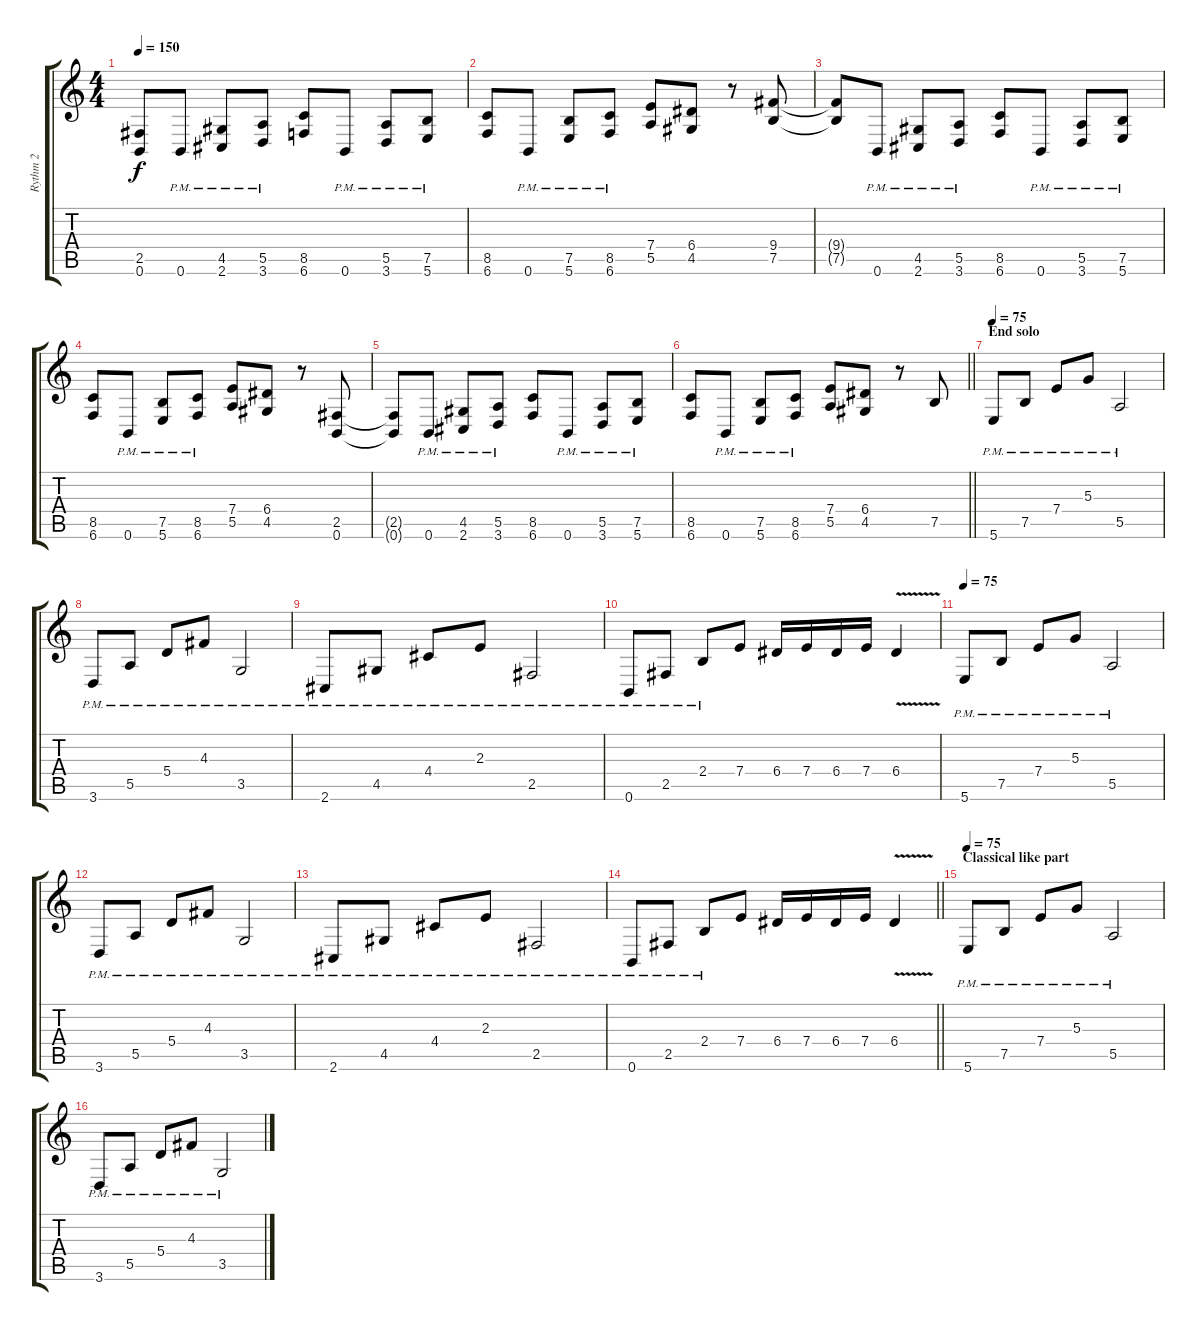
\track ("Rythm 2" "Rythm 2") {instrument distortionguitar}
\staff {score tabs}
\tuning (B3 Gb3 D3 A2 E2 B1) {hide}
\ts (4 4)
\tempo 150
\clef g2
\ks c
(2.5{t} 0.6{t}).8{dy f} 0.6{pm}.8 (4.5{pm} 2.6{pm}).8 (5.5{pm} 3.6{pm}).8 (8.5 6.6).8 0.6{pm}.8 (5.5{pm} 3.6{pm}).8 (7.5{pm} 5.6{pm}).8 |
(8.5 6.6).8 0.6{pm}.8 (7.5{pm} 5.6{pm}).8 (8.5{pm} 6.6{pm}).8 (7.4 5.5).8 (6.4 4.5).8 r.8 (9.4 7.5).8 |
(9.4{t} 7.5{t}).8 0.6{pm}.8 (4.5{pm} 2.6{pm}).8 (5.5{pm} 3.6{pm}).8 (8.5 6.6).8 0.6{pm}.8 (5.5{pm} 3.6{pm}).8 (7.5{pm} 5.6{pm}).8 |
(8.5 6.6).8 0.6{pm}.8 (7.5{pm} 5.6{pm}).8 (8.5{pm} 6.6{pm}).8 (7.4 5.5).8 (6.4 4.5).8 r.8 (2.5 0.6).8 |
(2.5{t} 0.6{t}).8 0.6{pm}.8 (4.5{pm} 2.6{pm}).8 (5.5{pm} 3.6{pm}).8 (8.5 6.6).8 0.6{pm}.8 (5.5{pm} 3.6{pm}).8 (7.5{pm} 5.6{pm}).8 |
\barLineRight lightlight
(8.5 6.6).8 0.6{pm}.8 (7.5{pm} 5.6{pm}).8 (8.5{pm} 6.6{pm}).8 (7.4 5.5).8 (6.4 4.5).8 r.8 7.5.8 |
\section ("" "End solo")
\tempo 75
5.6{pm}.8 7.5{pm}.8 7.4{pm}.8 5.3{pm}.8 5.5{pm}.2 |
3.6{pm}.8 5.5{pm}.8 5.4{pm}.8 4.3{pm}.8 3.5{pm}.2 |
2.6{pm}.8 4.5{pm}.8 4.4{pm}.8 2.3{pm}.8 2.5{pm}.2 |
0.6{pm}.8 2.5{pm}.8 2.4{pm}.8 7.4.8 6.4.16 7.4.16 6.4.16 7.4.16 6.4{v}.4 |
\tempo 75
5.6{pm}.8 7.5{pm}.8 7.4{pm}.8 5.3{pm}.8 5.5{pm}.2 |
3.6{pm}.8 5.5{pm}.8 5.4{pm}.8 4.3{pm}.8 3.5{pm}.2 |
2.6{pm}.8 4.5{pm}.8 4.4{pm}.8 2.3{pm}.8 2.5{pm}.2 |
\barLineRight lightlight
0.6{pm}.8 2.5{pm}.8 2.4{pm}.8 7.4.8 6.4.16 7.4.16 6.4.16 7.4.16 6.4{v}.4 |
\section ("" "Classical like part")
\tempo 75
5.6{pm}.8 7.5{pm}.8 7.4{pm}.8 5.3{pm}.8 5.5{pm}.2 |
3.6{pm}.8 5.5{pm}.8 5.4{pm}.8 4.3{pm}.8 3.5{pm}.2
